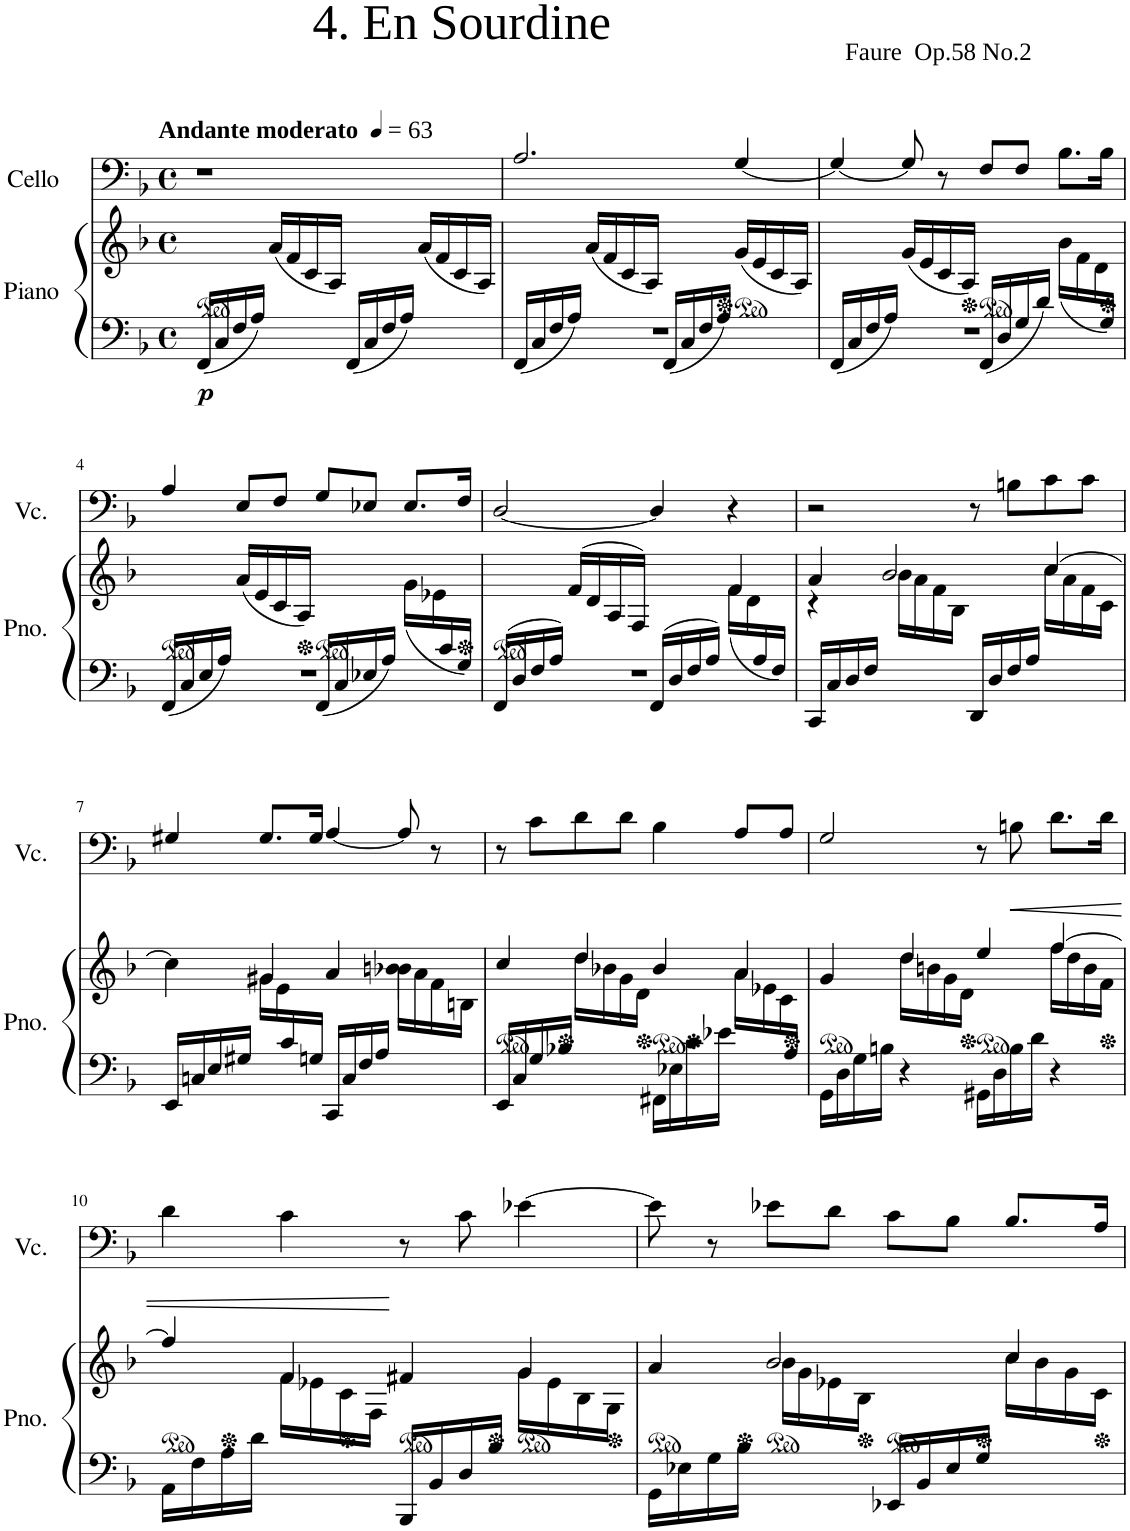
**kern	**kern	**dynam	**kern	**dynam
*part2	*part2	*part2	*part1	*part1
*staff3	*staff2	*staff2/3	*staff1	*staff1
*I"Piano	*	*	*I"Cello	*
*I'Pno.	*	*	*	*
*clefF4	*clefG2	*	*clefF4	*
*k[b-]	*k[b-]	*	*k[b-]	*
*F:	*F:	*	*F:	*
*M4/4	*M4/4	*	*M4/4	*
*met(c)	*met(c)	*	*met(c)	*
*MM63	*MM63	*	*MM63	*
=1	=1	=1	=1	=1
!	!	!	!LO:TX:a:B:t=Andante moderato	!
!	!	!LO:DY:b=2	!	!
16FF/LL	4ryy	p	1r	.
16C/	.	.	.	.
16F/	.	.	.	.
16A/JJ	.	.	.	.
4ryy	(<16a/LL	.	.	.
.	16f/	.	.	.
.	16c/	.	.	.
.	16A/JJ)	.	.	.
16FF/LL	4ryy	.	.	.
16C/	.	.	.	.
16F/	.	.	.	.
16A/JJ	.	.	.	.
4ryy	(<16a/LL	.	.	.
.	16f/	.	.	.
.	16c/	.	.	.
.	16A/JJ)	.	.	.
=2	=2	=2	=2	=2
*^	*	*	*	*
16FF/LL	1r	4ryy	.	2.A/	.
16C/	.	.	.	.	.
16F/	.	.	.	.	.
16A/JJ	.	.	.	.	.
4ryy	.	(<16a/LL	.	.	.
.	.	16f/	.	.	.
.	.	16c/	.	.	.
.	.	16A/JJ)	.	.	.
16FF/LL	.	4ryy	.	.	.
16C/	.	.	.	.	.
16F/	.	.	.	.	.
16A/JJ	.	.	.	.	.
4ryy	.	(<16g/LL	.	[4G/	.
.	.	16e/	.	.	.
.	.	16c/	.	.	.
.	.	16A/JJ)	.	.	.
=3	=3	=3	=3	=3	=3
16FF/LL	1r	4ryy	.	4G/_	.
16C/	.	.	.	.	.
16F/	.	.	.	.	.
16A/JJ	.	.	.	.	.
4ryy	.	(<16g/LL	.	8G/]	.
.	.	16e/	.	.	.
.	.	16c/	.	8r	.
.	.	16A/JJ)	.	.	.
16FF/LL	.	4ryy	.	8F/L	.
16D/	.	.	.	.	.
16G/	.	.	.	8F/J	.
16d/JJ	.	.	.	.	.
8.ryy	.	(<16b-\LL	.	8.B-\L	.
.	.	16f\	.	.	.
.	.	16d\	.	.	.
16G/JJ)	.	16ryy	.	16B-\Jk	.
!!LO:LB:g=z
=4	=4	=4	=4	=4	=4
16FF/LL	1r	4ryy	.	4A/	.
16C/	.	.	.	.	.
16E/	.	.	.	.	.
16A/JJ	.	.	.	.	.
4ryy	.	(<16a/LL	.	8E/L	.
.	.	16e/	.	.	.
.	.	16c/	.	8F/J	.
.	.	16A/JJ)	.	.	.
16FF/LL	.	4ryy	.	8G/L	.
16C/	.	.	.	.	.
16E-X/	.	.	.	8E-X/J	.
16A/JJ	.	.	.	.	.
8ryy	.	(<16g\LL	.	8.E-/L	.
.	.	16e-X\	.	.	.
16c/	.	8ryy	.	.	.
16G/JJ)	.	.	.	16F/Jk	.
=5	=5	=5	=5	=5	=5
*	*	*^	*	*	*
16FF/LL	1r	4ryy	2.ryy	.	[2D/	.
16D/	.	.	.	.	.	.
16F/	.	.	.	.	.	.
16A/JJ	.	.	.	.	.	.
4ryy	.	(>16f/LL	.	.	.	.
.	.	16d/	.	.	.	.
.	.	16A/	.	.	.	.
.	.	16F/JJ)	.	.	.	.
16FF/LL	.	4ryy	.	.	4D/]	.
16D/	.	.	.	.	.	.
16F/	.	.	.	.	.	.
16A/JJ	.	.	.	.	.	.
8ryy	.	(<16f\LL	4f/	.	4r	.
.	.	16d\	.	.	.	.
16A/	.	8ryy	.	.	.	.
16F/JJ)	.	.	.	.	.	.
*v	*v	*	*	*	*	*
=6	=6	=6	=6	=6	=6
16CC/LL	4a/	4r	.	2r	.
16C/	.	.	.	.	.
16D/	.	.	.	.	.
16F/JJ	.	.	.	.	.
4ryy	16b-\LL	2b-/	.	.	.
.	16a\	.	.	.	.
.	16f\	.	.	.	.
.	16B-\JJ	.	.	.	.
16DD/LL	4ryy	.	.	8r	.
16D/	.	.	.	.	.
16F/	.	.	.	8Bn\L	.
16A/JJ	.	.	.	.	.
4ryy	16cc\LL	[>4cc/	.	8c\	.
.	16a\	.	.	.	.
.	16f\	.	.	8c\J	.
.	16c\JJ	.	.	.	.
!!LO:LB:g=z
=7	=7	=7	=7	=7	=7
*	*	*^	*	*	*
16EE/LL	1ryy	4cc\]	4ryy	.	4G#X/	.
16Cn/	.	.	.	.	.	.
16E/	.	.	.	.	.	.
16G#X/JJ	.	.	.	.	.	.
8ryy	.	4g#X/	16g#\LL	.	8.G#/L	.
.	.	.	16e\	.	.	.
16c/	.	.	4.ryy	.	.	.
16Gn/JJ	.	.	.	.	16G#/Jk	.
16CC/LL	.	4a/	.	.	[4A/	.
16C/	.	.	.	.	.	.
16F/	.	.	.	.	.	.
16A/JJ	.	.	.	.	.	.
4ryy	.	4bn\	16b-X\LL	.	8A/]	.
.	.	.	16a\	.	.	.
.	.	.	16f\	.	8r	.
.	.	.	16Bn\JJ	.	.	.
*	*	*v	*v	*	*	*
=8	=8	=8	=8	=8	=8
*^	*	*	*	*	*
2...ryy	16EE/LL	4ryy	4cc/	.	8r	.
.	16C/	.	.	.	.	.
.	16G/	.	.	.	8c\L	.
.	16B-X/JJ	.	.	.	.	.
.	4ryy	16dd\LL	4dd/	.	8d\	.
.	.	16b-X\	.	.	.	.
.	.	16g\	.	.	8d\J	.
.	.	16d\JJ	.	.	.	.
.	16FF#X\LL	4ryy	4b-/	.	4B-\	.
.	16E-X\	.	.	.	.	.
.	16c\	.	.	.	.	.
.	16e-X\JJ	.	.	.	.	.
.	4ryy	16a\LL	4a/	.	8A/L	.
.	.	16e-X\	.	.	.	.
.	.	16c\	.	.	8A/J	.
16A/JJ	.	16ryy	.	.	.	.
*v	*v	*	*	*	*	*
=9	=9	=9	=9	=9	=9
16GG\LL	4ryy	4g/	.	2G/	.
16D\	.	.	.	.	.
16G\	.	.	.	.	.
16Bn\JJ	.	.	.	.	.
4r	16dd\LL	4dd/	.	.	.
.	16bn\	.	.	.	.
.	16g\	.	.	.	.
.	16d\JJ	.	.	.	.
16GG#X\LL	4ryy	4ee/	.	8r	.
16D\	.	.	.	.	.
!	!	!	!	!	!LO:HP:b
16B\	.	.	.	8Bn\	<
16d\JJ	.	.	.	.	.
4r	16ff\LL	[>4ff/	.	8.d\L	.
.	16dd\	.	.	.	.
.	16b\	.	.	.	.
.	16f\JJ	.	.	16d\Jk	.
!!LO:LB:g=z
=10	=10	=10	=10	=10	=10
16AA\LL	4ryy	4ff/]	.	4d\	.
16F\	.	.	.	.	.
16A\	.	.	.	.	.
16d\JJ	.	.	.	.	.
4ryy	16f\LL	4f/	.	4c\	.
.	16e-X\	.	.	.	.
.	16c\	.	.	.	.
.	16F\JJ	.	.	.	.
16BBB-/LL	4ryy	4f#X/	.	8r	[
16BB-/	.	.	.	.	.
16D/	.	.	.	8c\	.
16B-/JJ	.	.	.	.	.
4ryy	16g\LL	4g/	.	[4e-X\	.
.	16e-\	.	.	.	.
.	16B-\	.	.	.	.
.	16G\JJ	.	.	.	.
=11	=11	=11	=11	=11	=11
16GG\LL	4ryy	4a/	.	8e-\]	.
16E-X\	.	.	.	.	.
16G\	.	.	.	8r	.
16B-\JJ	.	.	.	.	.
4ryy	16b-\LL	2b-/	.	8e-X\L	.
.	16g\	.	.	.	.
.	16e-X\	.	.	8d\J	.
.	16B-\JJ	.	.	.	.
16EE-X/LL	4ryy	.	.	8c\L	.
16BB-/	.	.	.	.	.
16E-/	.	.	.	8B-\J	.
16G/JJ	.	.	.	.	.
4ryy	16cc\LL	4cc/	.	8.B-/L	.
.	16b-\	.	.	.	.
.	16g\	.	.	.	.
.	16c\JJ	.	.	16A/Jk	.
*	*v	*v	*	*	*
=	=	=	=	=
*-	*-	*-	*-	*-
